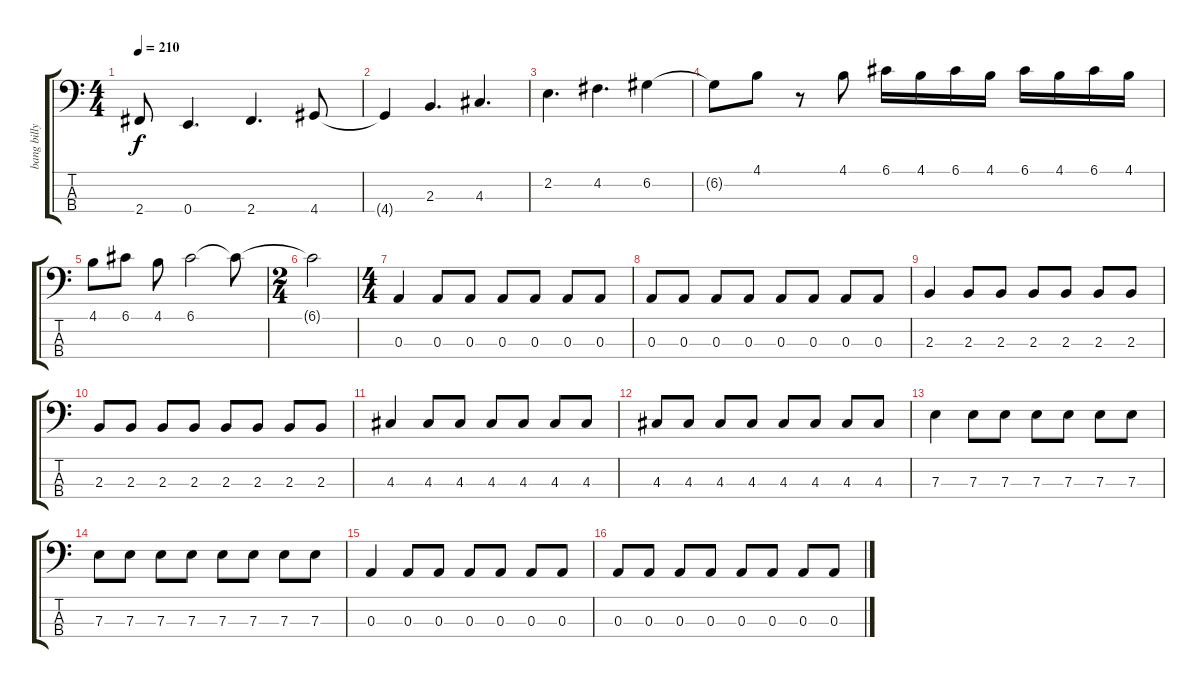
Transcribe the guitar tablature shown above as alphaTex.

\track ("bang billy" "bang billy") {instrument electricbassfinger}
\staff {score tabs}
\tuning (G2 D2 A1 E1) {hide}
\ts (4 4)
\tempo 210
\clef f4
\ks c
2.4.8{dy f} 0.4.4{d} 2.4.4{d} 4.4.8 |
4.4{t}.4 2.3.4{d} 4.3.4{d} |
2.2.4{d} 4.2.4{d} 6.2.4 |
6.2{t}.8 4.1.8 r.8 4.1.8 6.1.16 4.1.16 6.1.16 4.1.16 6.1.16 4.1.16 6.1.16 4.1.16 |
4.1.8 6.1.8 4.1.8 6.1.2 6.1{t}.8 |
\ts (2 4)
6.1{t}.2 |
\ts (4 4)
0.3.4 0.3.8 0.3.8 0.3.8 0.3.8 0.3.8 0.3.8 |
0.3.8 0.3.8 0.3.8 0.3.8 0.3.8 0.3.8 0.3.8 0.3.8 |
2.3.4 2.3.8 2.3.8 2.3.8 2.3.8 2.3.8 2.3.8 |
2.3.8 2.3.8 2.3.8 2.3.8 2.3.8 2.3.8 2.3.8 2.3.8 |
4.3.4 4.3.8 4.3.8 4.3.8 4.3.8 4.3.8 4.3.8 |
4.3.8 4.3.8 4.3.8 4.3.8 4.3.8 4.3.8 4.3.8 4.3.8 |
7.3.4 7.3.8 7.3.8 7.3.8 7.3.8 7.3.8 7.3.8 |
7.3.8 7.3.8 7.3.8 7.3.8 7.3.8 7.3.8 7.3.8 7.3.8 |
0.3.4 0.3.8 0.3.8 0.3.8 0.3.8 0.3.8 0.3.8 |
0.3.8 0.3.8 0.3.8 0.3.8 0.3.8 0.3.8 0.3.8 0.3.8
